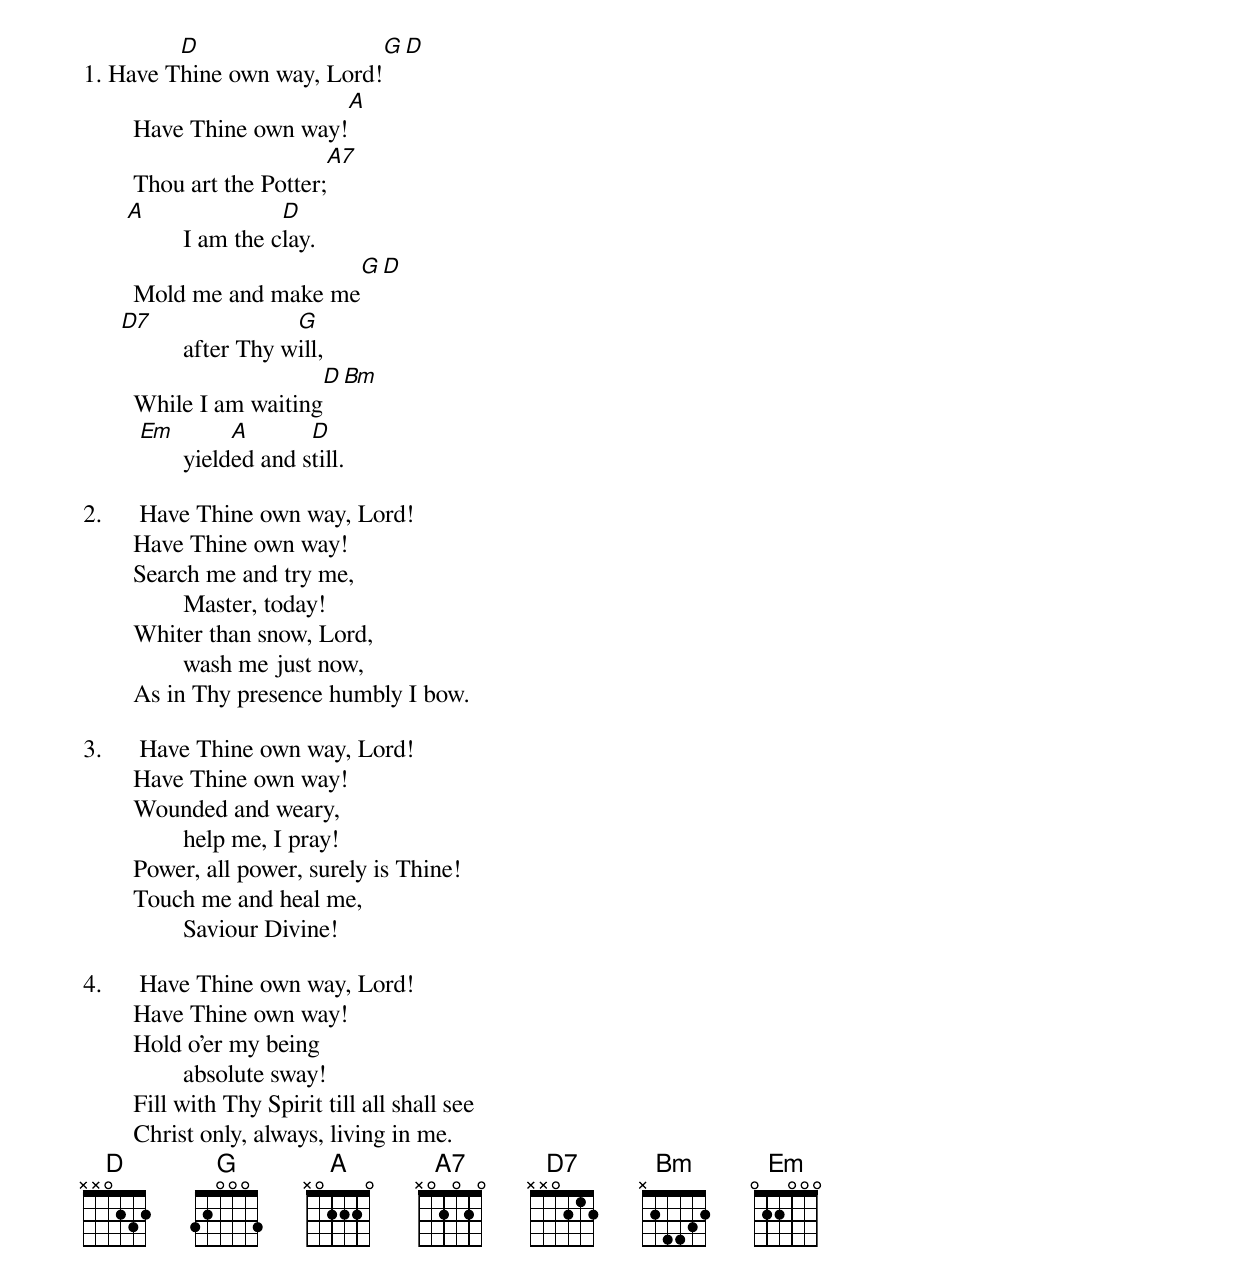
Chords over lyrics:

         D                               G       D
1. Have Thine own way, Lord!
                                          A
	Have Thine own way!
                                 A7
	Thou art the Potter;
       A                  D
		I am the clay.
                                    G         D
	Mold me and make me
      D7                   G
		after Thy will,
                               D  Bm
	While I am waiting
         Em          A       D
		yielded and still.

2.	Have Thine own way, Lord!
	Have Thine own way!
	Search me and try me,
		Master, today!
	Whiter than snow, Lord,
		wash me just now,
	As in Thy presence humbly I bow.

3.	Have Thine own way, Lord!
	Have Thine own way!
	Wounded and weary,
		help me, I pray!
	Power, all power, surely is Thine!
	Touch me and heal me,
		Saviour Divine!

4.	Have Thine own way, Lord!
	Have Thine own way!
	Hold o’er my being
		absolute sway!
	Fill with Thy Spirit till all shall see
	Christ only, always, living in me.
